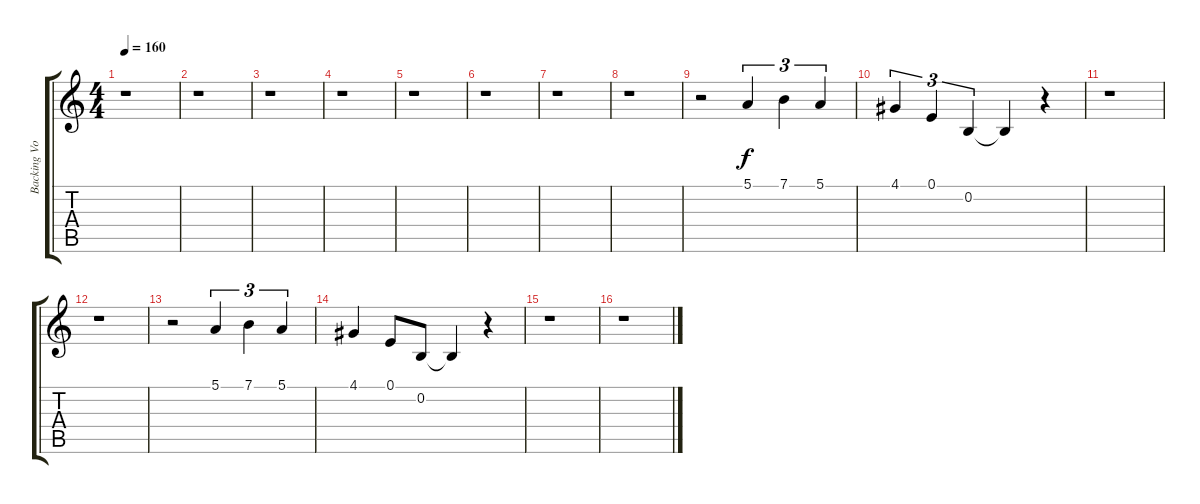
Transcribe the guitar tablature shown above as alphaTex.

\track ("Backing Vox" "Backing Vo") {instrument tenorsax}
\staff {score tabs}
\tuning (E4 B3 G3 D3 A2 E2) {hide}
\ts (4 4)
\tempo 160
\clef g2
\ks c
r.1{dy f instrument tenorsax} |
r.1 |
r.1 |
r.1 |
r.1 |
r.1 |
r.1 |
r.1 |
r.2 5.1.4{tu (3 2)} 7.1.4{tu (3 2)} 5.1.4{tu (3 2)} |
4.1.4{tu (3 2)} 0.1.4{tu (3 2)} 0.2.4{tu (3 2)} 0.2{t}.4 r.4 |
r.1 |
r.1 |
r.2 5.1.4{tu (3 2)} 7.1.4{tu (3 2)} 5.1.4{tu (3 2)} |
4.1.4 0.1.8 0.2.8 0.2{t}.4 r.4 |
r.1 |
r.1
